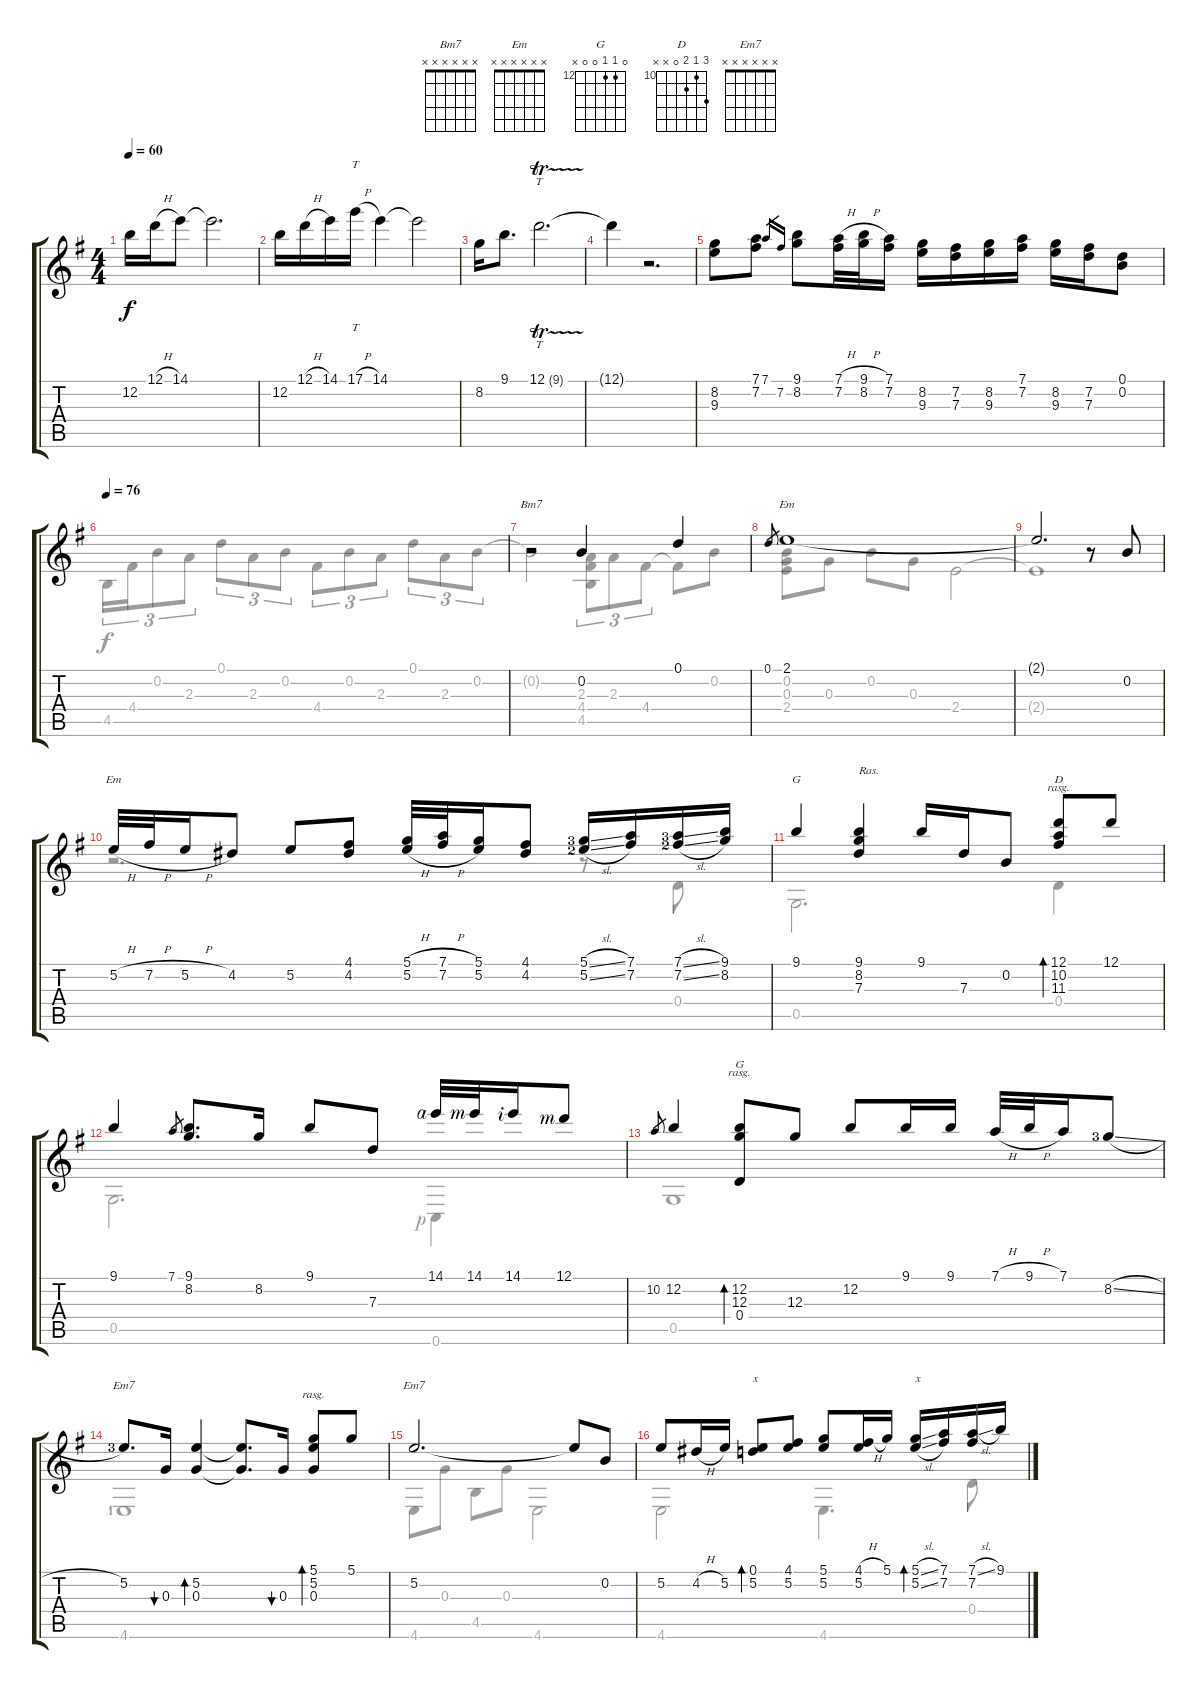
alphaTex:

\track "" {instrument acousticguitarsteel}
\staff {score tabs}
\tuning (D4 B3 G3 D3 G2 C2) {hide}
\chord ("Bm7" 0 0 2 4 4 x)
\chord ("Bm7" x x x x x x)
\chord ("Em" 2 0 0 2 x x)
\chord ("Em" x x x x x x)
\chord ("G" 9 8 7 0 0 x) {firstfret 7}
\chord ("D" 12 10 11 0 x x) {firstfret 10}
\chord ("G" 0 12 12 0 0 x) {firstfret 12}
\chord ("Em7" 0 5 0 5 4 4)
\chord ("Em7" x x x x x x)
\voice
\ts (4 4)
\tempo 60
\clef g2
\ks g
12.2.16{dy f instrument acousticguitarsteel} 12.1{h}.16 14.1.8 14.1{t}.2{d} |
12.2.16 12.1{h}.16 14.1.16 17.1{h}.16{tt} 14.1.4 14.1{t}.2 |
8.2.16 9.1.8{d} 12.1{tr (9 32)}.2{tt d} |
12.1{t}.4 r.2{d} |
(8.2 9.3).8 (7.1 7.2).8 7.1.16{gr} 7.2.16{gr} (9.1 8.2).8 (7.1{h} 7.2).32 (9.1{h} 8.2).32 (7.1 7.2).16 (8.2 9.3).16 (7.2 7.3).16 (8.2 9.3).16 (7.1 7.2).16 (8.2 9.3).16 (7.2 7.3).16 (0.1 0.2).8 |
\tempo 76
|
r.2{ch "Bm7"} 0.2.4 0.1.4 |
0.1.8{gr} 2.1.1{ch "Em"} |
2.1{t}.2{d} r.8 0.2.8 |
5.2{h}.32{ch "Em"} 7.2{h}.32 5.2{h}.16 4.2.8 5.2.8 (4.1 4.2).8 (5.1{h} 5.2{h}).32 (7.1{h} 7.2{h}).32 (5.1 5.2).16 (4.1 4.2).8 (5.1{sl lf 4} 5.2{sl lf 3}).16 (7.1 7.2).16 (7.1{sl lf 4} 7.2{sl lf 3}).16 (9.1 8.2).16 |
9.1.4{ch "G"} (9.1 8.2 7.3).4{txt "Ras."} 9.1.16 7.3.16 0.2.8 (12.1 10.2 11.3).8{bd 240 ch "D" rasg ii} 12.1.8 |
9.1.4 7.1.8{gr} (9.1 8.2).8{d} 8.2.16 9.1.8 7.3.8 14.1{rf 4}.32 14.1{rf 3}.32 14.1{rf 2}.16 12.1{rf 3}.8 |
10.2.8{gr} 12.2.4 (12.2 12.3 0.4).8{bd 120 ch "G" rasg ii} 12.3.8 12.2.8 9.1.16 9.1.16 7.1{h}.32 9.1{h}.32 7.1.16 8.2{sl lf 4}.8 |
5.2{lf 4}.8{d ch "Em7"} 0.3.16{bu 30} (5.2 0.3).4{bd 60} (5.2{t} 0.3{t}).8{d} 0.3.16{bu 30} (5.1 5.2 0.3).8{bd 240 rasg ii} 5.1.8 |
5.2.2{d ch "Em7"} 5.2{t}.8 0.2.8 |
5.2.8 4.2{h}.16 5.2.16 (0.1 5.2).8{bd 60 txt "x"} (4.1 5.2).8 (5.1 5.2).8 (4.1{h} 5.2).16 5.1.16 (5.1{sl} 5.2{sl}).16{bd 60 txt "x"} (7.1 7.2).16 (7.1{sl} 7.2).16 9.1.16
\voice
\clef g2
\ottava regular
\simile none
\ks g
|
|
|
|
|
4.5.16{tu (3 2)} 4.4.16{tu (3 2)} 0.2.8{tu (3 2)} 2.3.8{tu (3 2)} 0.1.8{tu (3 2)} 2.3.8{tu (3 2)} 0.2.8{tu (3 2)} 4.4.8{tu (3 2)} 0.2.8{tu (3 2)} 2.3.8{tu (3 2)} 0.1.8{tu (3 2)} 2.3.8{tu (3 2)} 0.2.8{tu (3 2)} |
0.2{t}.2 (2.3 4.4 4.5).8{tu (3 2)} 2.3.8{tu (3 2)} 4.4.8{tu (3 2)} 4.4{t}.8 0.2.8 |
(0.2 0.3 2.4).8 0.3.8 0.2.8 0.3.8 2.4.2 |
2.4{t}.1 |
r.2{d} r.8 0.4.8 |
0.5.2{d} 0.4.4 |
0.5.2{d} 0.6{rf 1}.4 |
0.5.1 |
4.6{lf 2}.1 |
4.6.8 0.3.8 4.5.8 0.3.8 4.6.2 |
4.6.2 4.6.4{d} 0.4.8
